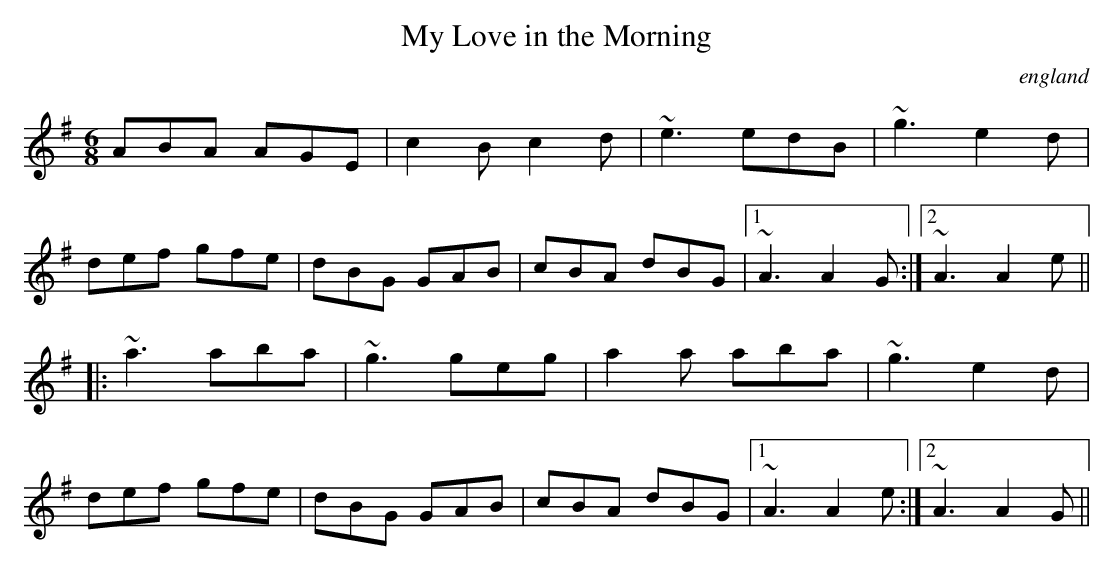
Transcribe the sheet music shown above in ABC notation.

X:1
T:My Love in the Morning
O:england
M:6/8
K:Ador
ABA AGE|c2B c2d|~e3 edB|~g3 e2d|
def gfe|dBG GAB|cBA dBG|1 ~A3 A2G:|2 ~A3 A2e||
|:~a3 aba|~g3 geg|a2a aba|~g3 e2d|
def gfe|dBG GAB|cBA dBG|1 ~A3 A2e:|2 ~A3 A2G||
